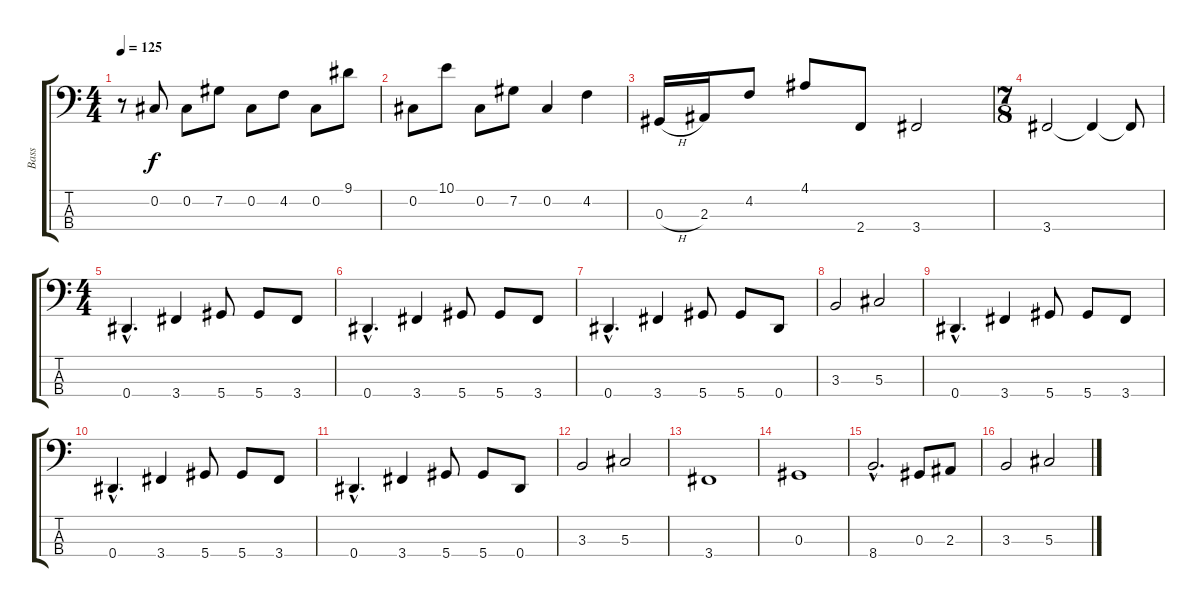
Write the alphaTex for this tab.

\track ("Bass" "Bass") {instrument electricbasspick}
\staff {score tabs}
\tuning (Gb2 Db2 Ab1 Eb1) {hide}
\ts (4 4)
\tempo 125
\clef f4
\ks c
r.8{dy f} 0.2.8 0.2.8 7.2.8 0.2.8 4.2.8 0.2.8 9.1.8 |
0.2.8 10.1.8 0.2.8 7.2.8 0.2.4 4.2.4 |
0.3{h}.16 2.3.16 4.2.8 4.1.8 2.4.8 3.4.2 |
\ts (7 8)
3.4.2 3.4{t}.4 3.4{t}.8 |
\ts (4 4)
0.4{hac}.4{d} 3.4.4 5.4.8 5.4.8 3.4.8 |
0.4{hac}.4{d} 3.4.4 5.4.8 5.4.8 3.4.8 |
0.4{hac}.4{d} 3.4.4 5.4.8 5.4.8 0.4.8 |
3.3.2 5.3.2 |
0.4{hac}.4{d} 3.4.4 5.4.8 5.4.8 3.4.8 |
0.4{hac}.4{d} 3.4.4 5.4.8 5.4.8 3.4.8 |
0.4{hac}.4{d} 3.4.4 5.4.8 5.4.8 0.4.8 |
3.3.2 5.3.2 |
3.4.1 |
0.3.1 |
8.4{hac}.2{d} 0.3.8 2.3.8 |
3.3.2 5.3.2
